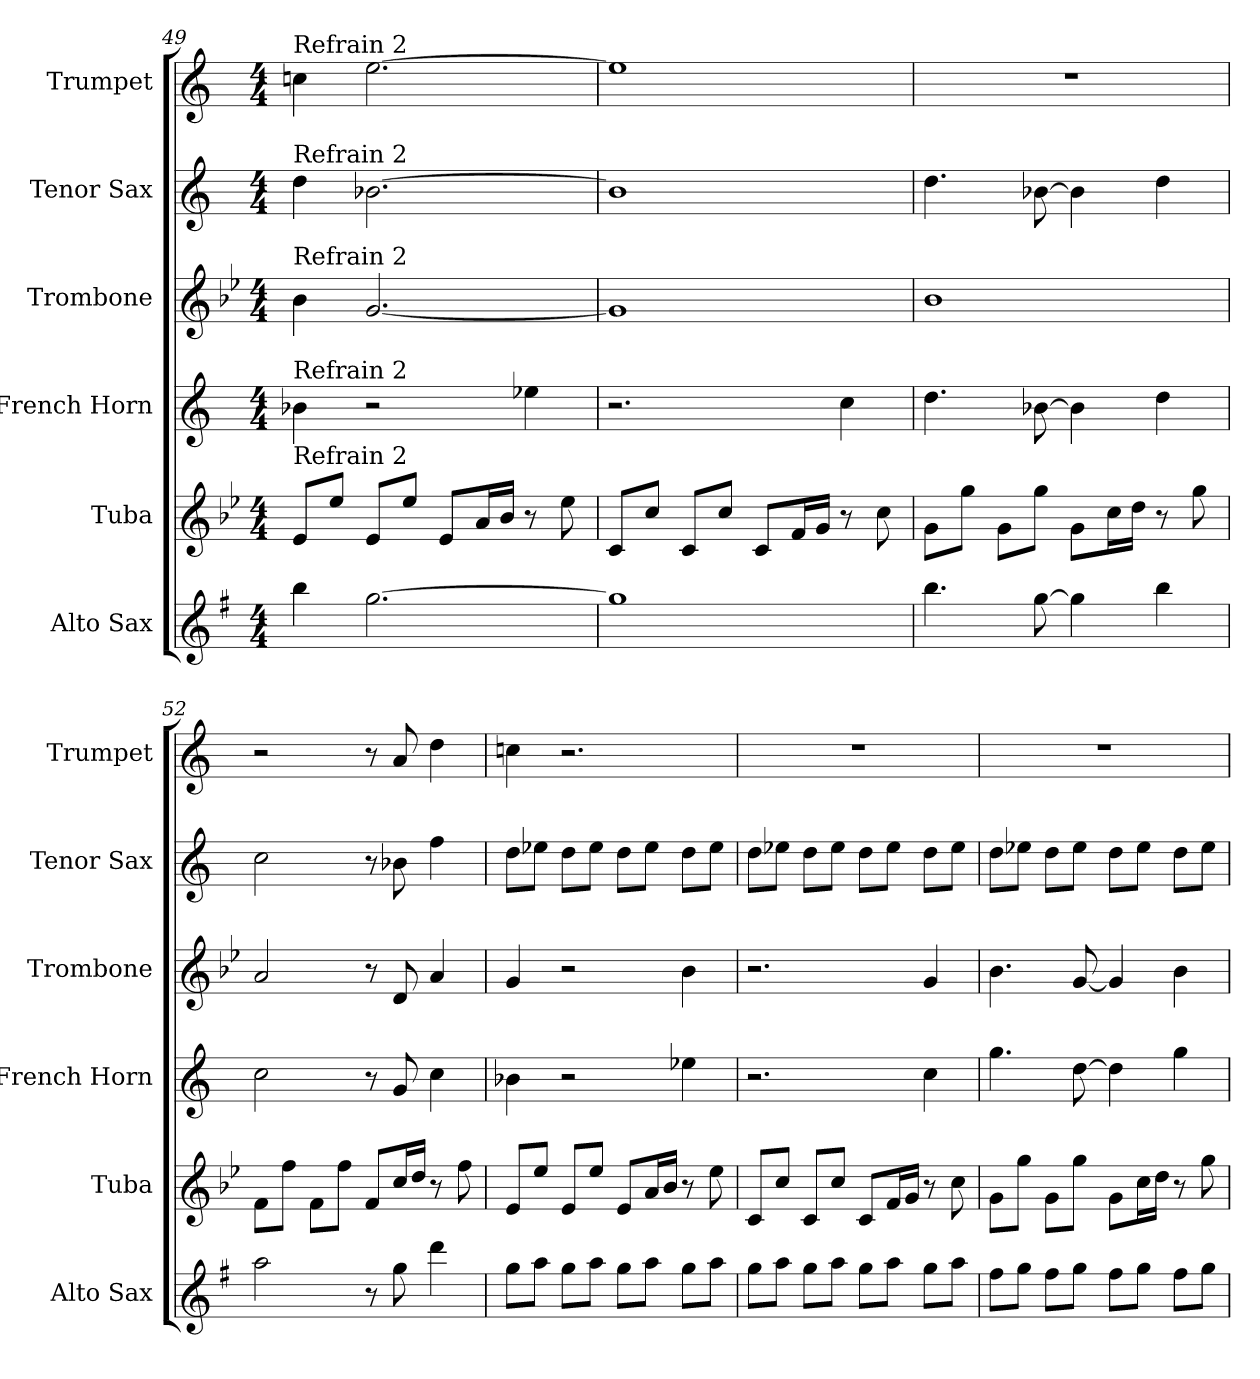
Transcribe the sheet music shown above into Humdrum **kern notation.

**kern	**kern	**kern	**kern	**kern	**kern
*part6	*part5	*part4	*part3	*part2	*part1
*staff6	*staff5	*staff4	*staff3	*staff2	*staff1
*I"Alto Sax	*I"Tuba	*I"French Horn	*I"Trombone	*I"Tenor Sax	*I"Trumpet
*I'Alto Sax	*I'Tuba	*I'French Horn	*I'Trombone	*I'Tenor Sax	*I'Trumpet
*clefG2	*clefG2	*clefG2	*clefG2	*clefG2	*clefG2
*ITrd5c9	*ITrd15c26	*ITrd8c14	*ITrd8c14	*ITrd8c14	*ITrd1c2
*k[b-e-]	*k[b-e-]	*	*k[b-e-]	*	*
*M4/4	*M4/4	*M4/4	*M4/4	*M4/4	*M4/4
=49	=49	=49	=49	=49	=49
!	!	!	!	!	!LO:TX:a:t=Refrain 2
!	!	!	!	!LO:TX:a:t=Refrain 2	!
!	!	!	!LO:TX:a:t=Refrain 2	!	!
!	!	!LO:TX:a:t=Refrain 2	!	!	!
!	!LO:TX:a:t=Refrain 2	!	!	!	!
4dd	8EE-L	4B-	4B-	4d	4b-
.	8E-J	.	.	.	.
[2.b-	8EE-L	2r	[2.G	[2.B-	[2.dd
.	8E-J	.	.	.	.
.	8EE-L	.	.	.	.
.	16AAL	.	.	.	.
.	16BB-JJ	.	.	.	.
.	8r	4e-	.	.	.
.	8E-	.	.	.	.
=50	=50	=50	=50	=50	=50
1b-]	8CCL	2.r	1G]	1B-]	1dd]
.	8CJ	.	.	.	.
.	8CCL	.	.	.	.
.	8CJ	.	.	.	.
.	8CCL	.	.	.	.
.	16FFL	.	.	.	.
.	16GGJJ	.	.	.	.
.	8r	4c	.	.	.
.	8C	.	.	.	.
=51	=51	=51	=51	=51	=51
4.dd	8GGL	4.d	1B-	4.d	1r
.	8GJ	.	.	.	.
.	8GGL	.	.	.	.
[8b-	8GJ	[8B-	.	[8B-	.
4b-]	8GGL	4B-]	.	4B-]	.
.	16CL	.	.	.	.
.	16DJJ	.	.	.	.
4dd	8r	4d	.	4d	.
.	8G	.	.	.	.
=52	=52	=52	=52	=52	=52
2cc	8FFL	2c	2A	2c	2r
.	8FJ	.	.	.	.
.	8FFL	.	.	.	.
.	8FJ	.	.	.	.
8r	8FFL	8r	8r	8r	8r
8b-	16CL	8G	8D	8B-	8g
.	16DJJ	.	.	.	.
4ff	8r	4c	4A	4f	4cc
.	8F	.	.	.	.
=53	=53	=53	=53	=53	=53
8b-L	8EE-L	4B-	4G	8dL	4b-
8ccJ	8E-J	.	.	8e-J	.
8b-L	8EE-L	2r	2r	8dL	2.r
8ccJ	8E-J	.	.	8e-J	.
8b-L	8EE-L	.	.	8dL	.
8ccJ	16AAL	.	.	8e-J	.
.	16BB-JJ	.	.	.	.
8b-L	8r	4e-	4B-	8dL	.
8ccJ	8E-	.	.	8e-J	.
=54	=54	=54	=54	=54	=54
8b-L	8CCL	2.r	2.r	8dL	1r
8ccJ	8CJ	.	.	8e-J	.
8b-L	8CCL	.	.	8dL	.
8ccJ	8CJ	.	.	8e-J	.
8b-L	8CCL	.	.	8dL	.
8ccJ	16FFL	.	.	8e-J	.
.	16GGJJ	.	.	.	.
8b-L	8r	4c	4G	8dL	.
8ccJ	8C	.	.	8e-J	.
=55	=55	=55	=55	=55	=55
8aL	8GGL	4.g	4.B-	8dL	1r
8b-J	8GJ	.	.	8e-J	.
8aL	8GGL	.	.	8dL	.
8b-J	8GJ	[8d	[8G	8e-J	.
8aL	8GGL	4d]	4G]	8dL	.
8b-J	16CL	.	.	8e-J	.
.	16DJJ	.	.	.	.
8aL	8r	4g	4B-	8dL	.
8b-J	8G	.	.	8e-J	.
=	=	=	=	=	=
*-	*-	*-	*-	*-	*-
